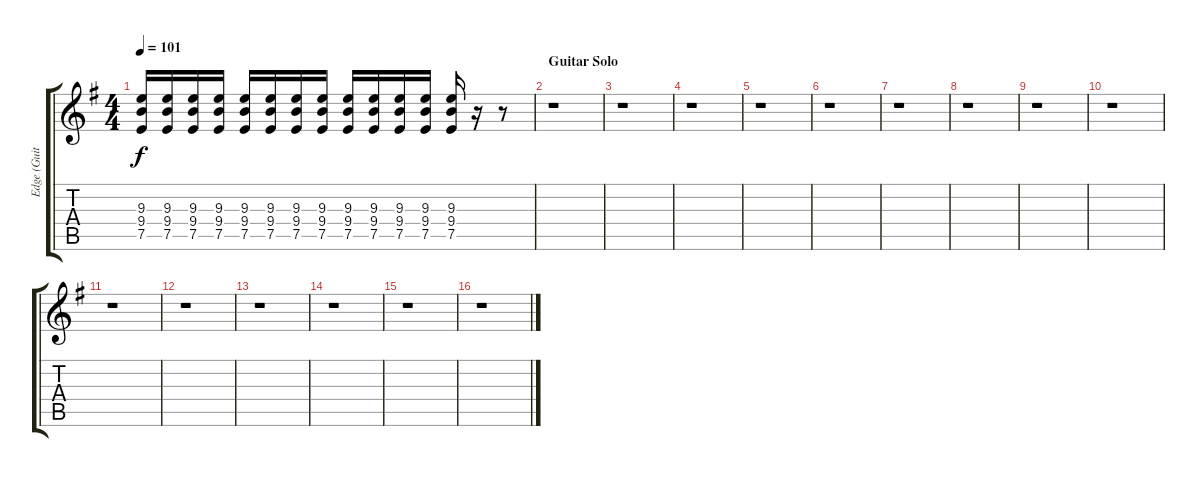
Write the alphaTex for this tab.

\track ("Edge (Guitar 2)" "Edge (Guit") {instrument distortionguitar}
\staff {score tabs}
\tuning (E4 B3 G3 D3 A2 E2) {hide}
\ts (4 4)
\tempo 101
\clef g2
\ks eminor
(9.3 9.4 7.5).16{dy f} (9.3 9.4 7.5).16 (9.3 9.4 7.5).16 (9.3 9.4 7.5).16 (9.3 9.4 7.5).16 (9.3 9.4 7.5).16 (9.3 9.4 7.5).16 (9.3 9.4 7.5).16 (9.3 9.4 7.5).16 (9.3 9.4 7.5).16 (9.3 9.4 7.5).16 (9.3 9.4 7.5).16 (9.3 9.4 7.5).16 r.16 r.8 |
\section ("" "Guitar Solo")
r.1 |
r.1 |
r.1 |
r.1 |
r.1 |
r.1 |
r.1 |
r.1 |
r.1 |
r.1 |
r.1 |
r.1 |
r.1 |
r.1 |
r.1
